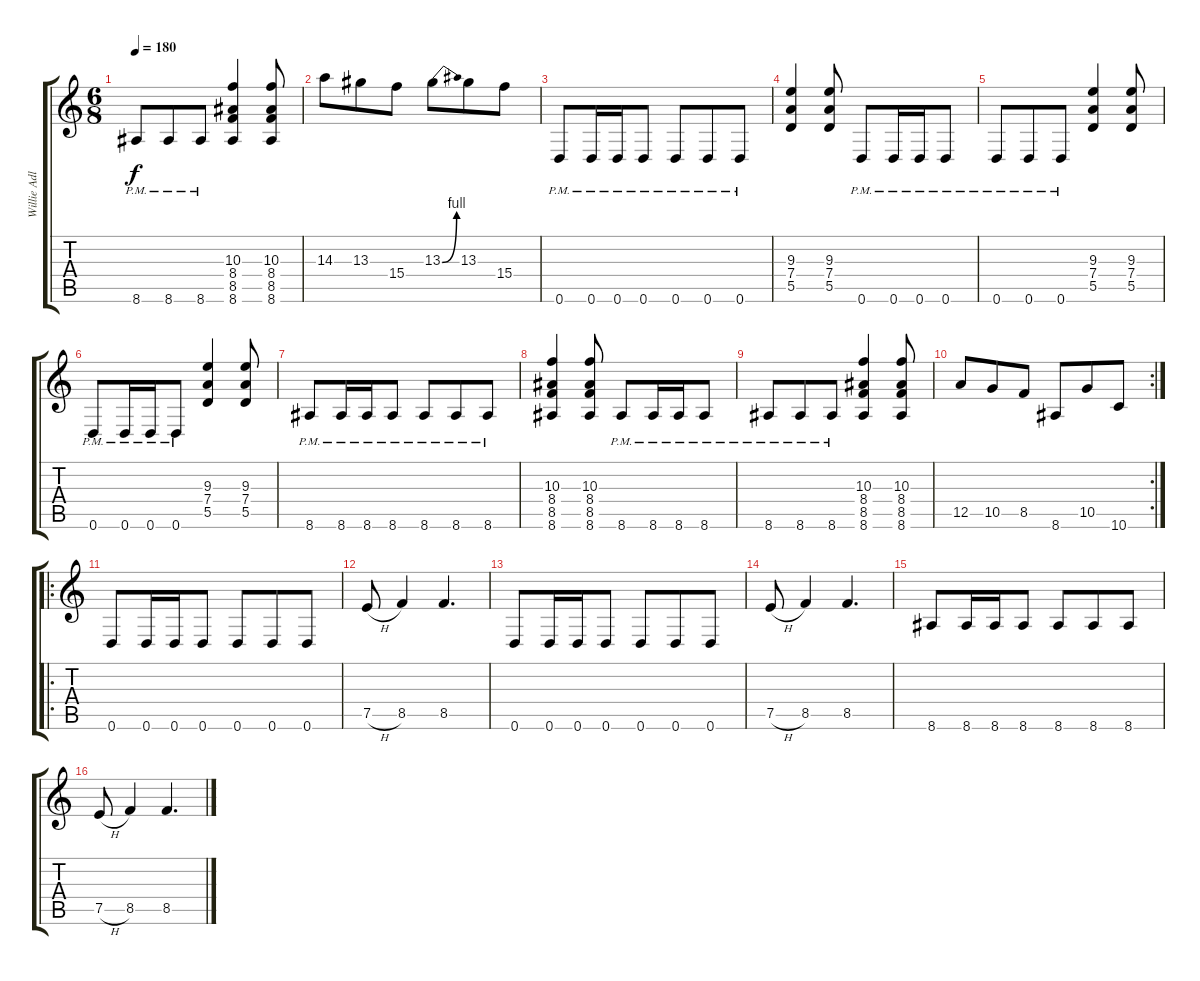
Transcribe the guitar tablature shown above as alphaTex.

\track ("Willie Adler/ Mark Morten" "Willie Adl") {instrument distortionguitar}
\staff {score tabs}
\tuning (E4 B3 G3 D3 A2 D2) {hide}
\ts (6 8)
\tempo 180
\clef g2
\ks c
8.6{pm}.8{dy f} 8.6{pm}.8 8.6{pm}.8 (10.3 8.4 8.5 8.6).4 (10.3 8.4 8.5 8.6).8 |
14.3.8 13.3.8 15.4.8 13.3{be (bend 0 0 60 4)}.8 13.3.8 15.4.8 |
0.6{pm}.8 0.6{pm}.16 0.6{pm}.16 0.6{pm}.8 0.6{pm}.8 0.6{pm}.8 0.6{pm}.8 |
(9.3 7.4 5.5).4 (9.3 7.4 5.5).8 0.6{pm}.8 0.6{pm}.16 0.6{pm}.16 0.6{pm}.8 |
0.6{pm}.8 0.6{pm}.8 0.6{pm}.8 (9.3 7.4 5.5).4 (9.3 7.4 5.5).8 |
0.6{pm}.8 0.6{pm}.16 0.6{pm}.16 0.6{pm}.8 (9.3 7.4 5.5).4 (9.3 7.4 5.5).8 |
8.6{pm}.8 8.6{pm}.16 8.6{pm}.16 8.6{pm}.8 8.6{pm}.8 8.6{pm}.8 8.6{pm}.8 |
(10.3 8.4 8.5 8.6).4 (10.3 8.4 8.5 8.6).8 8.6{pm}.8 8.6{pm}.16 8.6{pm}.16 8.6{pm}.8 |
8.6{pm}.8 8.6{pm}.8 8.6{pm}.8 (10.3 8.4 8.5 8.6).4 (10.3 8.4 8.5 8.6).8 |
\rc 2
12.5.8 10.5.8 8.5.8 8.6.8 10.5.8 10.6.8 |
\ro
0.6.8 0.6.16 0.6.16 0.6.8 0.6.8 0.6.8 0.6.8 |
7.5{h}.8 8.5.4 8.5.4{d} |
0.6.8 0.6.16 0.6.16 0.6.8 0.6.8 0.6.8 0.6.8 |
7.5{h}.8 8.5.4 8.5.4{d} |
8.6.8 8.6.16 8.6.16 8.6.8 8.6.8 8.6.8 8.6.8 |
7.5{h}.8 8.5.4 8.5.4{d}
